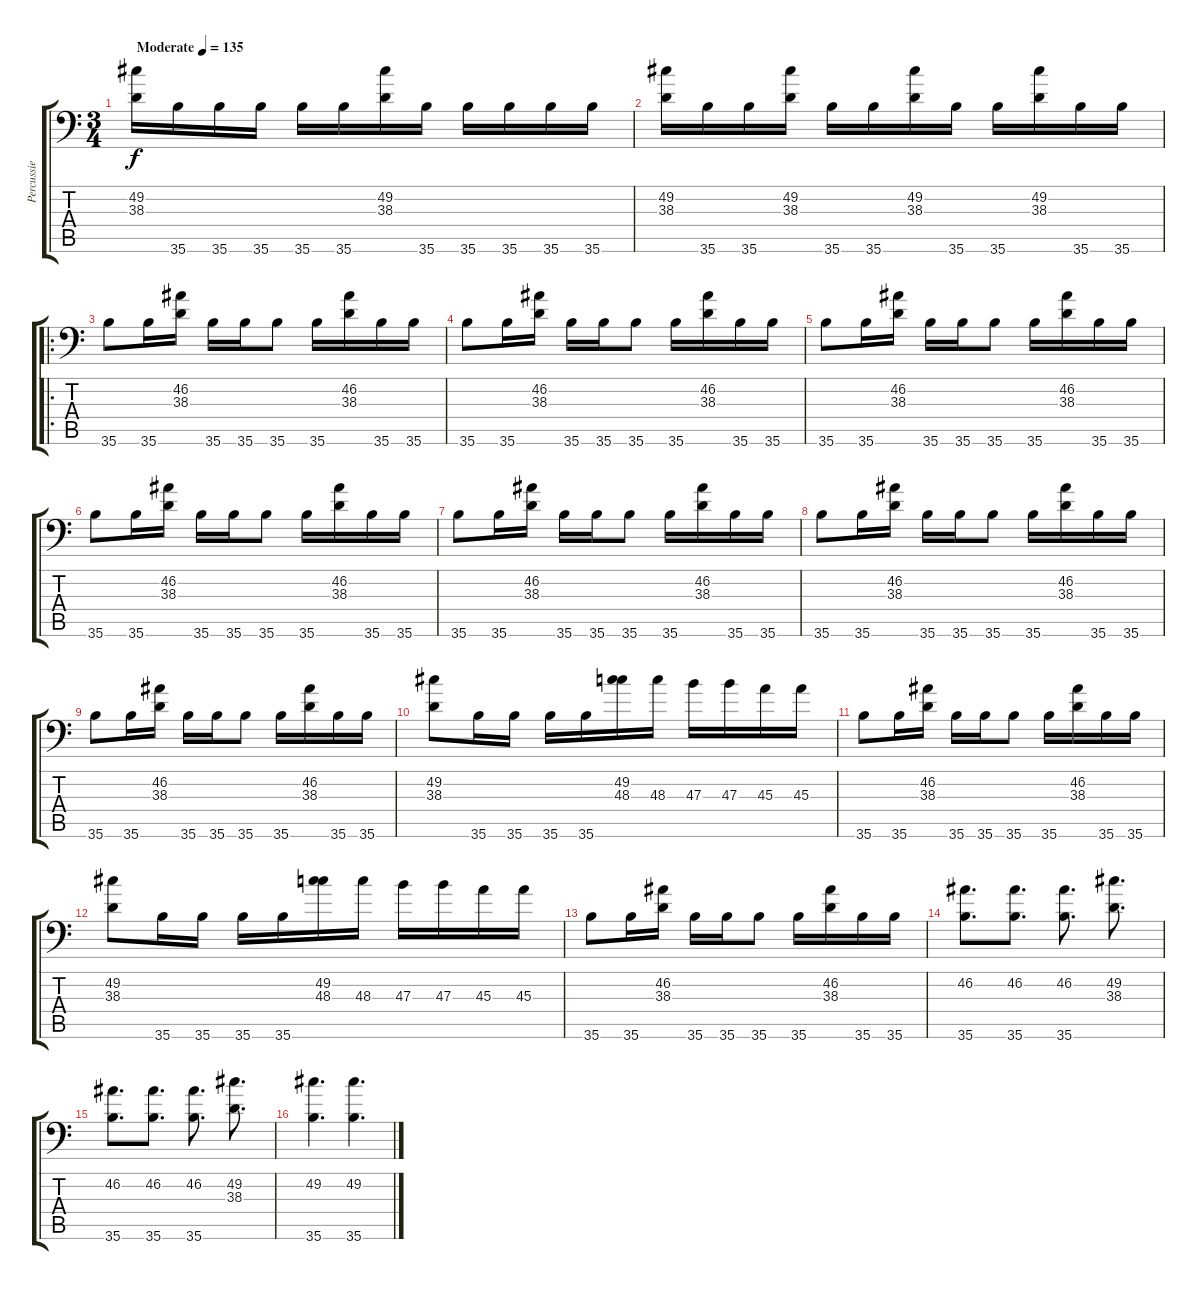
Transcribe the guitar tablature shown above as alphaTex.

\track ("Percussie" "Percussie") {instrument acousticgrandpiano}
\staff {score tabs}
\tuning (C-1 C-1 C-1 C-1 C-1 C-1) {hide}
\ts (3 4)
\tempo (135 "Moderate")
\clef f4
\ks c
(49.2 38.3).16{dy f instrument acousticgrandpiano} 35.6.16 35.6.16 35.6.16 35.6.16 35.6.16 (49.2 38.3).16 35.6.16 35.6.16 35.6.16 35.6.16 35.6.16 |
(49.2 38.3).16 35.6.16 35.6.16 (49.2 38.3).16 35.6.16 35.6.16 (49.2 38.3).16 35.6.16 35.6.16 (49.2 38.3).16 35.6.16 35.6.16 |
\ro
35.6.8 35.6.16 (46.2 38.3).16 35.6.16 35.6.16 35.6.8 35.6.16 (46.2 38.3).16 35.6.16 35.6.16 |
35.6.8 35.6.16 (46.2 38.3).16 35.6.16 35.6.16 35.6.8 35.6.16 (46.2 38.3).16 35.6.16 35.6.16 |
35.6.8 35.6.16 (46.2 38.3).16 35.6.16 35.6.16 35.6.8 35.6.16 (46.2 38.3).16 35.6.16 35.6.16 |
35.6.8 35.6.16 (46.2 38.3).16 35.6.16 35.6.16 35.6.8 35.6.16 (46.2 38.3).16 35.6.16 35.6.16 |
35.6.8 35.6.16 (46.2 38.3).16 35.6.16 35.6.16 35.6.8 35.6.16 (46.2 38.3).16 35.6.16 35.6.16 |
35.6.8 35.6.16 (46.2 38.3).16 35.6.16 35.6.16 35.6.8 35.6.16 (46.2 38.3).16 35.6.16 35.6.16 |
35.6.8 35.6.16 (46.2 38.3).16 35.6.16 35.6.16 35.6.8 35.6.16 (46.2 38.3).16 35.6.16 35.6.16 |
(49.2 38.3).8 35.6.16 35.6.16 35.6.16 35.6.16 (49.2 48.3).16 48.3.16 47.3.16 47.3.16 45.3.16 45.3.16 |
35.6.8 35.6.16 (46.2 38.3).16 35.6.16 35.6.16 35.6.8 35.6.16 (46.2 38.3).16 35.6.16 35.6.16 |
(49.2 38.3).8 35.6.16 35.6.16 35.6.16 35.6.16 (49.2 48.3).16 48.3.16 47.3.16 47.3.16 45.3.16 45.3.16 |
35.6.8 35.6.16 (46.2 38.3).16 35.6.16 35.6.16 35.6.8 35.6.16 (46.2 38.3).16 35.6.16 35.6.16 |
(46.2 35.6).8{d} (46.2 35.6).8{d} (46.2 35.6).8{d} (49.2 38.3).8{d} |
(46.2 35.6).8{d} (46.2 35.6).8{d} (46.2 35.6).8{d} (49.2 38.3).8{d} |
(49.2 35.6).4{d} (49.2 35.6).4{d}
